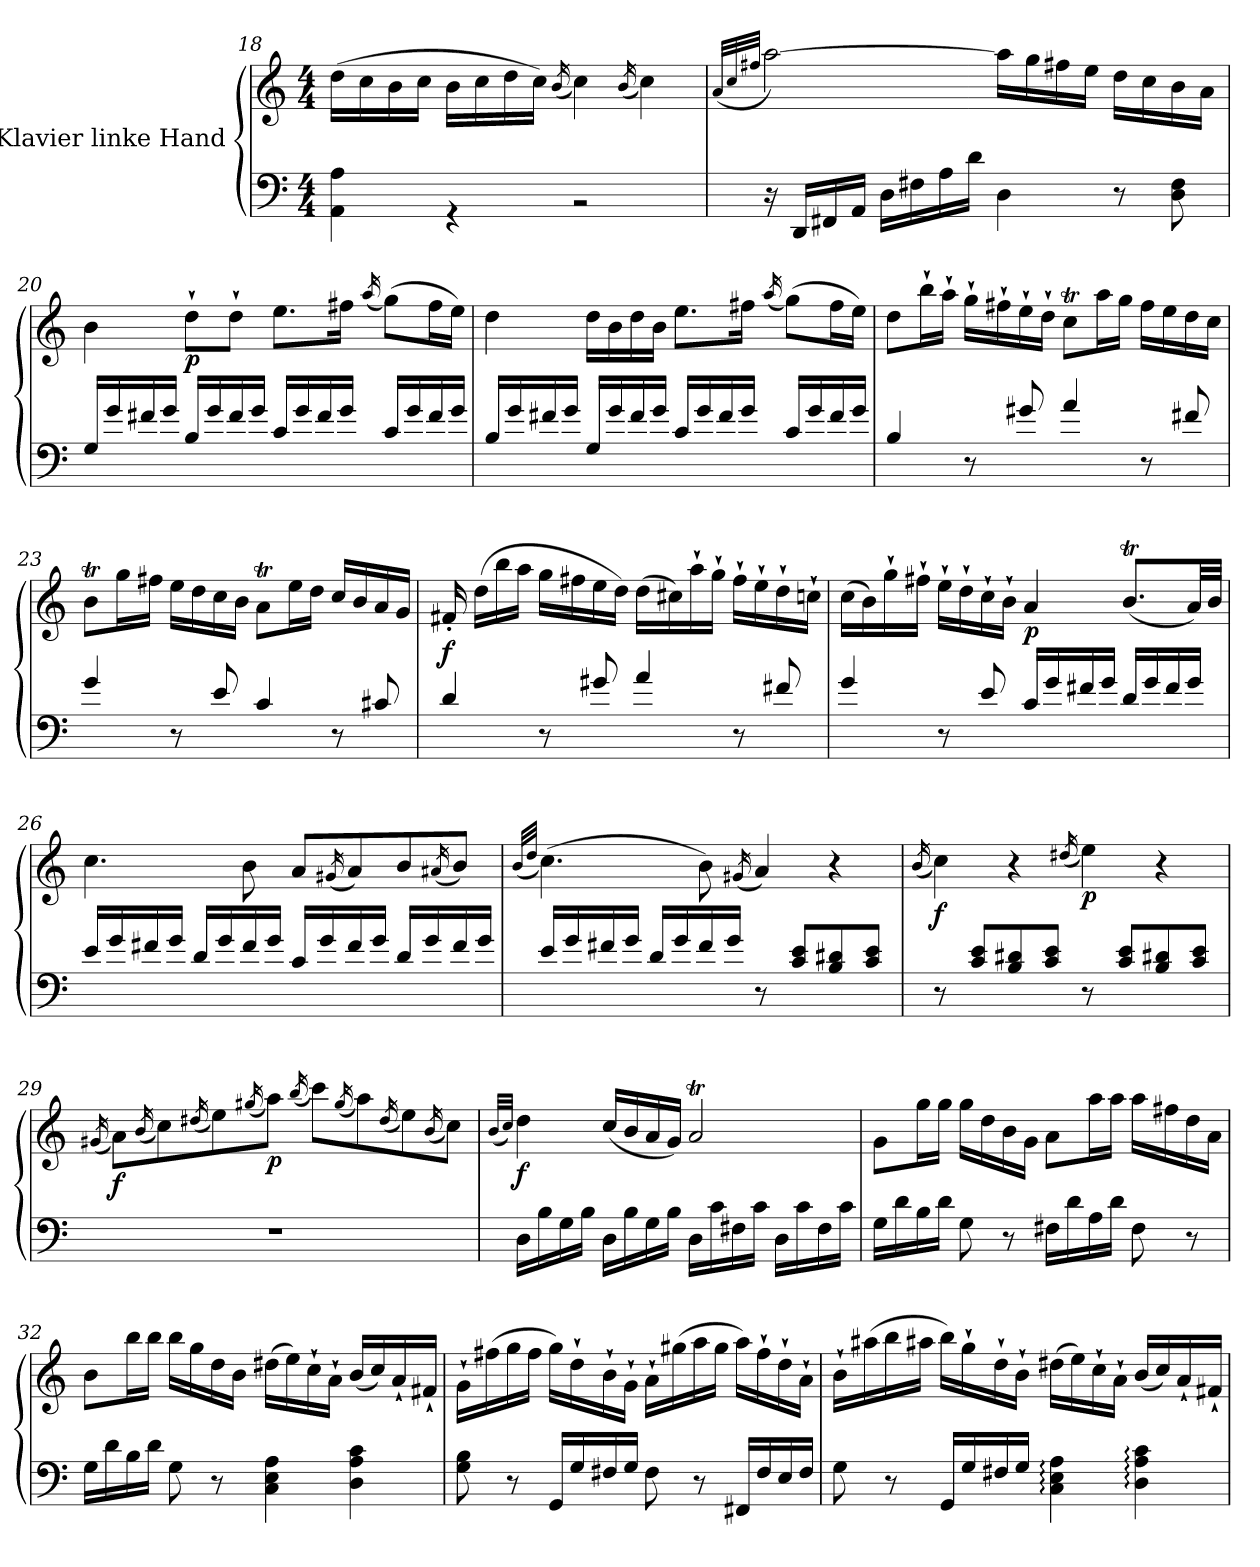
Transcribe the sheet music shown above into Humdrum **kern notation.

**kern	**kern	**dynam
*part1	*part1	*part1
*staff2	*staff1	*staff1/2
*I"Klavier linke Hand	*	*
*clefF4	*clefG2	*
*k[]	*k[]	*
*M4/4	*M4/4	*
=18	=18	=18
*^	*	*
1ryy	4AA\ 4A\	(>16dd\LL	.
.	.	16cc\	.
.	.	16b\	.
.	.	16cc\JJ	.
.	4r	16b\LL	.
.	.	16cc\	.
.	.	16dd\	.
.	.	16cc\JJ)	.
.	.	(<16qb/	.
.	2r	4cc\)	.
.	.	(<16qb/	.
.	.	4cc\)	.
*v	*v	*	*
=19	=19	=19
.	(<32qa/LLL	.
.	32qcc/	.
.	32qff#X/JJJ	.
16r	[2aa\)	.
16DD/LL	.	.
16FF#X/	.	.
16AA/JJ	.	.
16D\LL	.	.
16F#X\	.	.
16A\	.	.
16d\JJ	.	.
4D\	16aa\LL]	.
.	16gg\	.
.	16ff#\	.
.	16ee\JJ	.
8r	16dd\LL	.
.	16cc\	.
8D\ 8F#\	16b\	.
.	16a\JJ	.
=20	=20	=20
16G/LL	4b\	.
16g/	.	.
16f#X/	.	.
16g/JJ	.	.
!	!	!LO:DY:b
16B/LL	8dd`\L	p
16g/	.	.
16f#/	8dd`\J	.
16g/JJ	.	.
16c/LL	8.ee\L	.
16g/	.	.
16f#/	.	.
16g/JJ	16ff#X\Jk	.
.	(<16qaa/	.
16c/LL	(>8gg\L)	.
16g/	.	.
16f#/	16ff#\L	.
16g/JJ	16ee\JJ)	.
=21	=21	=21
16B/LL	4dd\	.
16g/	.	.
16f#X/	.	.
16g/JJ	.	.
16G/LL	16dd\LL	.
16g/	16b\	.
16f#/	16dd\	.
16g/JJ	16b\JJ	.
16c/LL	8.ee\L	.
16g/	.	.
16f#/	.	.
16g/JJ	16ff#X\Jk	.
.	(<16qaa/	.
16c/LL	(>8gg\L)	.
16g/	.	.
16f#/	16ff#\L	.
16g/JJ	16ee\JJ)	.
=22	=22	=22
4B/	8dd\L	.
.	16bb`\L	.
.	16aa`\JJ	.
8r	16gg`\LL	.
.	16ff#X`\	.
8g#X/	16ee`\	.
.	16dd`\JJ	.
4a/	8ccT\L	.
.	16aa\L	.
.	16gg\JJ	.
8r	16ff#\LL	.
.	16ee\	.
8f#X/	16dd\	.
.	16cc\JJ	.
=23	=23	=23
4g/	8bt\L	.
.	16gg\L	.
.	16ff#X\JJ	.
8r	16ee\LL	.
.	16dd\	.
8e/	16cc\	.
.	16b\JJ	.
4c/	8aT\L	.
.	16ee\L	.
.	16dd\JJ	.
8r	16cc/LL	.
.	16b/	.
8c#X/	16a/	.
.	16g/JJ	.
=24	=24	=24
!	!	!LO:DY:a=2
4d/	16f#X'/	f
.	(>16dd\LL	.
.	16bb\	.
.	16aa\JJ	.
8r	16gg\LL	.
.	16ff#X\	.
8g#X/	16ee\	.
.	16dd\JJ)	.
4a/	(>16dd\LL	.
.	16cc#X\)	.
.	16aa`\	.
.	16gg`\JJ	.
8r	16ff#`\LL	.
.	16ee`\	.
8f#X/	16dd`\	.
.	16ccn`\JJ	.
=25	=25	=25
4g/	(>16cc\LL	.
.	16b\)	.
.	16gg`\	.
.	16ff#X`\JJ	.
8r	16ee`\LL	.
.	16dd`\	.
8e/	16cc`\	.
.	16b`\JJ	.
!	!	!LO:DY:b
16c/LL	4a/	p
16g/	.	.
16f#X/	.	.
16g/JJ	.	.
16d/LL	(<8.bt/L	.
16g/	.	.
16f#/	.	.
16g/JJ	32a/LL)	.
.	32b/JJJ	.
=26	=26	=26
16e/LL	4.cc\	.
16g/	.	.
16f#X/	.	.
16g/JJ	.	.
16d/LL	.	.
16g/	.	.
16f#/	8b\	.
16g/JJ	.	.
16c/LL	8a/L	.
16g/	.	.
.	(<16qg#X/	.
16f#/	8a/)	.
16g/JJ	.	.
16d/LL	8b/	.
16g/	.	.
.	(<16qa#X/	.
16f#/	8b/J)	.
16g/JJ	.	.
=27	=27	=27
.	(<32qb/LLL	.
.	32qdd/JJJ	.
16e/LL	(>4.cc\)	.
16g/	.	.
16f#X/	.	.
16g/JJ	.	.
16d/LL	.	.
16g/	.	.
16f#/	8b\)	.
16g/JJ	.	.
.	(<16qg#X/	.
8r	4a/)	.
8c/ 8e/L	.	.
8B/ 8d#X/	4r	.
8c/ 8e/J	.	.
=28	=28	=28
.	(<16qb/	.
!	!	!LO:DY:b
8r	4cc\)	f
8c/ 8e/L	.	.
8B/ 8d#X/	4r	.
8c/ 8e/J	.	.
.	(<16qdd#X/	.
!	!	!LO:DY:b
8r	4ee\)	p
8c/ 8e/L	.	.
8B/ 8d#X/	4r	.
8c/ 8e/J	.	.
=29	=29	=29
.	(<16qg#X/	.
!	!	!LO:DY:b
1r	8a\L)	f
.	(<16qb/	.
.	8cc\)	.
.	(<16qdd#X/	.
.	8ee\)	.
.	(<16qgg#X/	.
!	!	!LO:DY:b
.	8aa\J)	p
.	(<16qbb/	.
.	8ccc\L)	.
.	(<16qgg#/	.
.	8aa\)	.
.	(<16qdd#/	.
.	8ee\)	.
.	(<16qb/	.
.	8cc\J)	.
=30	=30	=30
.	(<32qb/LLL	.
.	32qcc/JJJ)	.
!	!	!LO:DY:b
16D\LL	4dd\	f
16B\	.	.
16G\	.	.
16B\JJ	.	.
16D\LL	(<16cc/LL	.
16B\	16b/	.
16G\	16a/	.
16B\JJ	16g/JJ)	.
16D\LL	2aT/	.
16c\	.	.
16F#X\	.	.
16c\JJ	.	.
16D\LL	.	.
16c\	.	.
16F#\	.	.
16c\JJ	.	.
=31	=31	=31
16G\LL	8g\L	.
16d\	.	.
16B\	16gg\L	.
16d\JJ	16gg\JJ	.
8G\	16gg\LL	.
.	16dd\	.
8r	16b\	.
.	16g\JJ	.
16F#X\LL	8a\L	.
16d\	.	.
16A\	16aa\L	.
16d\JJ	16aa\JJ	.
8F#\	16aa\LL	.
.	16ff#X\	.
8r	16dd\	.
.	16a\JJ	.
=32	=32	=32
16G\LL	8b\L	.
16d\	.	.
16B\	16bb\L	.
16d\JJ	16bb\JJ	.
8G\	16bb\LL	.
.	16gg\	.
8r	16dd\	.
.	16b\JJ	.
4C\ 4E\ 4A\	(>16dd#X\LL	.
.	16ee\)	.
.	16cc`\	.
.	16a`\JJ	.
4D\ 4A\ 4c\	(<16b/LL	.
.	16cc/)	.
.	16a`/	.
.	16f#X`/JJ	.
=33	=33	=33
8G\ 8B\	16g`\LL	.
.	(>16ff#X\	.
8r	16gg\	.
.	16ff#\JJ	.
16GG/LL	16gg\LL)	.
16G/	16dd`\	.
16F#X/	16b`\	.
16G/JJ	16g`\JJ	.
8F#\	16a`\LL	.
.	(>16gg#X\	.
8r	16aa\	.
.	16gg#\JJ	.
16FF#X/LL	16aa\LL)	.
16F#/	16ff#`\	.
16E/	16dd`\	.
16F#/JJ	16a`\JJ	.
=34	=34	=34
8G\	16b`\LL	.
.	(>16aa#X\	.
8r	16bb\	.
.	16aa#X\JJ	.
16GG/LL	16bb\LL)	.
16G/	16gg`\	.
16F#X/	16dd`\	.
16G/JJ	16b`\JJ	.
4C\: 4E\: 4A\:	(>16dd#X\LL	.
.	16ee\)	.
.	16cc`\	.
.	16a`\JJ	.
4D\: 4A\: 4c\:	(<16b/LL	.
.	16cc/)	.
.	16a`/	.
.	16f#X`/JJ	.
=	=	=
*-	*-	*-
